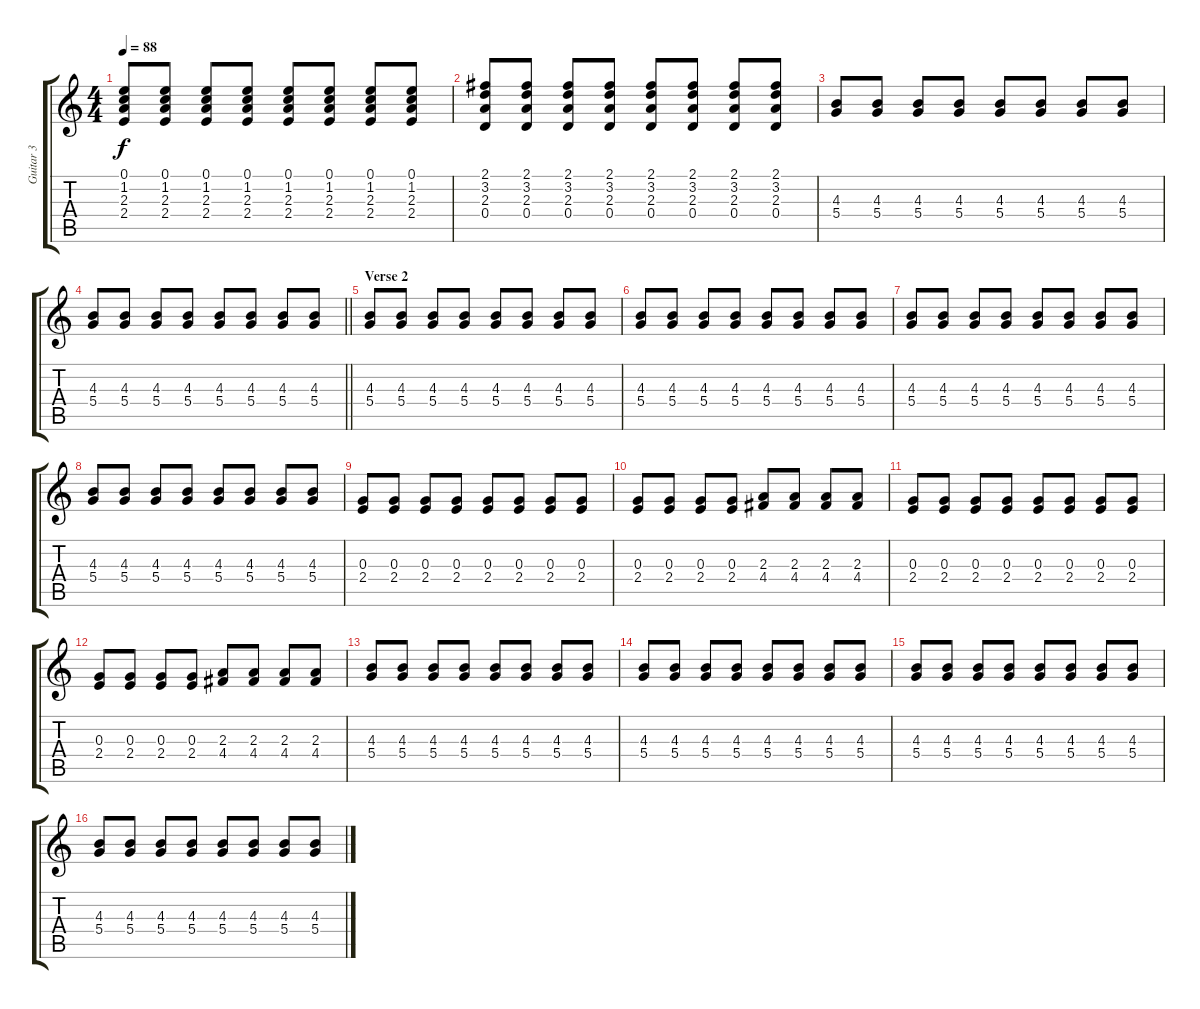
\track ("Guitar 3" "Guitar 3") {instrument acousticguitarsteel}
\staff {score tabs}
\tuning (E4 B3 G3 D3 A2 E2) {hide}
\ts (4 4)
\tempo 88
\clef g2
\ks c
(0.1 1.2 2.3 2.4).8{dy f} (0.1 1.2 2.3 2.4).8 (0.1 1.2 2.3 2.4).8 (0.1 1.2 2.3 2.4).8 (0.1 1.2 2.3 2.4).8 (0.1 1.2 2.3 2.4).8 (0.1 1.2 2.3 2.4).8 (0.1 1.2 2.3 2.4).8 |
(2.1 3.2 2.3 0.4).8 (2.1 3.2 2.3 0.4).8 (2.1 3.2 2.3 0.4).8 (2.1 3.2 2.3 0.4).8 (2.1 3.2 2.3 0.4).8 (2.1 3.2 2.3 0.4).8 (2.1 3.2 2.3 0.4).8 (2.1 3.2 2.3 0.4).8 |
(4.3 5.4).8 (4.3 5.4).8 (4.3 5.4).8 (4.3 5.4).8 (4.3 5.4).8 (4.3 5.4).8 (4.3 5.4).8 (4.3 5.4).8 |
\barLineRight lightlight
(4.3 5.4).8 (4.3 5.4).8 (4.3 5.4).8 (4.3 5.4).8 (4.3 5.4).8 (4.3 5.4).8 (4.3 5.4).8 (4.3 5.4).8 |
\section ("" "Verse 2")
(4.3 5.4).8 (4.3 5.4).8 (4.3 5.4).8 (4.3 5.4).8 (4.3 5.4).8 (4.3 5.4).8 (4.3 5.4).8 (4.3 5.4).8 |
(4.3 5.4).8 (4.3 5.4).8 (4.3 5.4).8 (4.3 5.4).8 (4.3 5.4).8 (4.3 5.4).8 (4.3 5.4).8 (4.3 5.4).8 |
(4.3 5.4).8 (4.3 5.4).8 (4.3 5.4).8 (4.3 5.4).8 (4.3 5.4).8 (4.3 5.4).8 (4.3 5.4).8 (4.3 5.4).8 |
(4.3 5.4).8 (4.3 5.4).8 (4.3 5.4).8 (4.3 5.4).8 (4.3 5.4).8 (4.3 5.4).8 (4.3 5.4).8 (4.3 5.4).8 |
(0.3 2.4).8 (0.3 2.4).8 (0.3 2.4).8 (0.3 2.4).8 (0.3 2.4).8 (0.3 2.4).8 (0.3 2.4).8 (0.3 2.4).8 |
(0.3 2.4).8 (0.3 2.4).8 (0.3 2.4).8 (0.3 2.4).8 (2.3 4.4).8 (2.3 4.4).8 (2.3 4.4).8 (2.3 4.4).8 |
(0.3 2.4).8 (0.3 2.4).8 (0.3 2.4).8 (0.3 2.4).8 (0.3 2.4).8 (0.3 2.4).8 (0.3 2.4).8 (0.3 2.4).8 |
(0.3 2.4).8 (0.3 2.4).8 (0.3 2.4).8 (0.3 2.4).8 (2.3 4.4).8 (2.3 4.4).8 (2.3 4.4).8 (2.3 4.4).8 |
(4.3 5.4).8 (4.3 5.4).8 (4.3 5.4).8 (4.3 5.4).8 (4.3 5.4).8 (4.3 5.4).8 (4.3 5.4).8 (4.3 5.4).8 |
(4.3 5.4).8 (4.3 5.4).8 (4.3 5.4).8 (4.3 5.4).8 (4.3 5.4).8 (4.3 5.4).8 (4.3 5.4).8 (4.3 5.4).8 |
(4.3 5.4).8 (4.3 5.4).8 (4.3 5.4).8 (4.3 5.4).8 (4.3 5.4).8 (4.3 5.4).8 (4.3 5.4).8 (4.3 5.4).8 |
(4.3 5.4).8 (4.3 5.4).8 (4.3 5.4).8 (4.3 5.4).8 (4.3 5.4).8 (4.3 5.4).8 (4.3 5.4).8 (4.3 5.4).8
